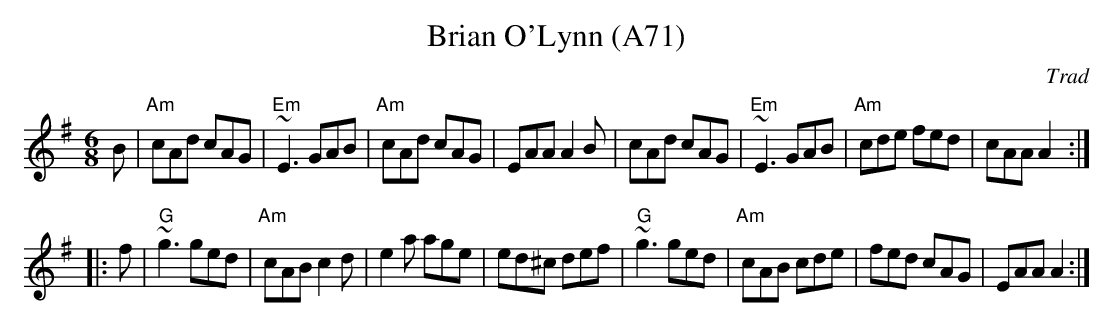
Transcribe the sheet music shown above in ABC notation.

X:1
T:Brian O'Lynn (A71)
C:Trad
M:6/8
L:1/8
K:Ador
B |"Am" cAd cAG |"Em"~E3 GAB |"Am" cAd cAG | EAA A2 B |\
 cAd cAG |"Em" ~E3 GAB |"Am" cde fed| cAA A2 ::
 f |"G" ~g3 ged |"Am" cAB c2 d | e2 a age | ed^c def |\
"G" ~g3 ged |"Am" cAB cde | fed cAG | EAA A2 :|
